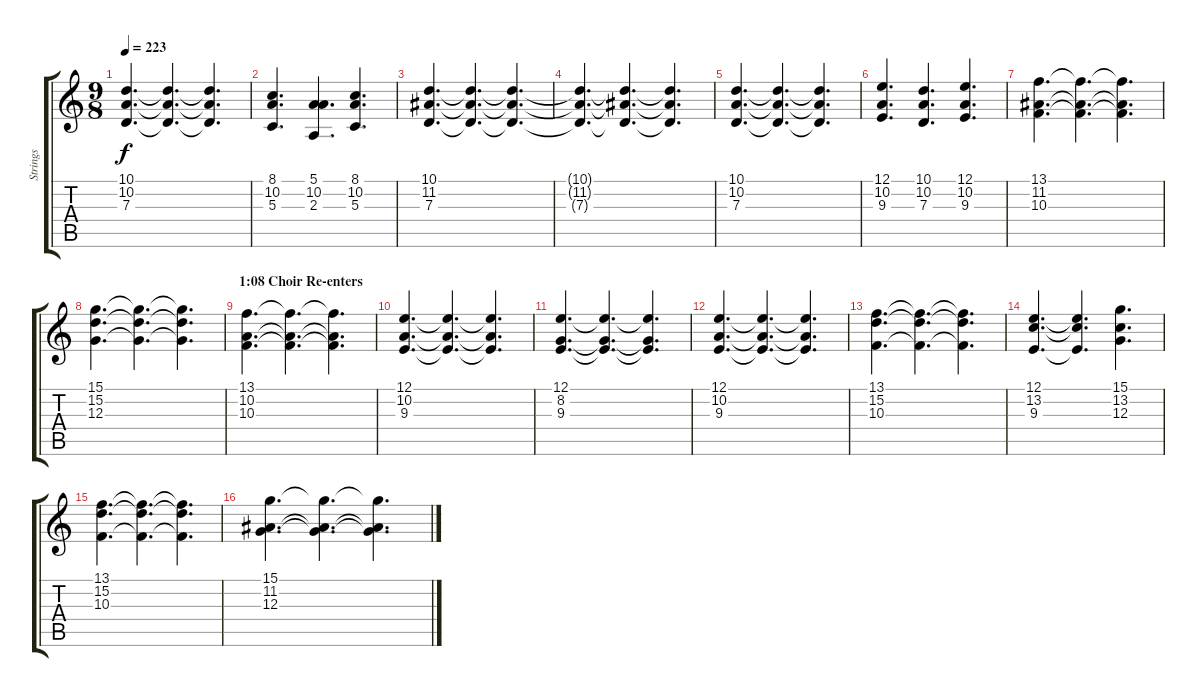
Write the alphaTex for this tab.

\track ("Strings" "Strings") {instrument stringensemble1}
\staff {score tabs}
\tuning (E4 B3 G3 D3 A2 E2) {hide}
\ts (9 8)
\tempo 223
\clef g2
\ks c
(10.1 10.2 7.3).4{d dy f} (10.1{t} 10.2{t} 7.3{t}).4{d} (10.1{t} 10.2{t} 7.3{t}).4{d} |
(8.1 10.2 5.3).4{d} (5.1 10.2 2.3).4{d} (8.1 10.2 5.3).4{d} |
(10.1 11.2 7.3).4{d} (10.1{t} 11.2{t} 7.3{t}).4{d} (10.1{t} 11.2{t} 7.3{t}).4{d} |
(10.1{t} 11.2{t} 7.3{t}).4{d} (10.1{t} 11.2{t} 7.3{t}).4{d} (10.1{t} 11.2{t} 7.3{t}).4{d} |
(10.1 10.2 7.3).4{d} (10.1{t} 10.2{t} 7.3{t}).4{d} (10.1{t} 10.2{t} 7.3{t}).4{d} |
(12.1 10.2 9.3).4{d} (10.1 10.2 7.3).4{d} (12.1 10.2 9.3).4{d} |
(13.1 11.2 10.3).4{d} (13.1{t} 11.2{t} 10.3{t}).4{d} (13.1{t} 11.2{t} 10.3{t}).4{d} |
(15.1 15.2 12.3).4{d} (15.1{t} 15.2{t} 12.3{t}).4{d} (15.1{t} 15.2{t} 12.3{t}).4{d} |
\section ("" "1:08 Choir Re-enters")
(13.1 10.2 10.3).4{d} (13.1{t} 10.2{t} 10.3{t}).4{d} (13.1{t} 10.2{t} 10.3{t}).4{d} |
(12.1 10.2 9.3).4{d} (12.1{t} 10.2{t} 9.3{t}).4{d} (12.1{t} 10.2{t} 9.3{t}).4{d} |
(12.1 8.2 9.3).4{d} (12.1{t} 8.2{t} 9.3{t}).4{d} (12.1{t} 8.2{t} 9.3{t}).4{d} |
(12.1 10.2 9.3).4{d} (12.1{t} 10.2{t} 9.3{t}).4{d} (12.1{t} 10.2{t} 9.3{t}).4{d} |
(13.1 15.2 10.3).4{d} (13.1{t} 15.2{t} 10.3{t}).4{d} (13.1{t} 15.2{t} 10.3{t}).4{d} |
(12.1 13.2 9.3).4{d} (12.1{t} 13.2{t} 9.3{t}).4{d} (15.1 13.2 12.3).4{d} |
(13.1 15.2 10.3).4{d} (13.1{t} 15.2{t} 10.3{t}).4{d} (13.1{t} 15.2{t} 10.3{t}).4{d} |
(15.1 11.2 12.3).4{d} (15.1{t} 11.2{t} 12.3{t}).4{d} (15.1{t} 11.2{t} 12.3{t}).4{d}
